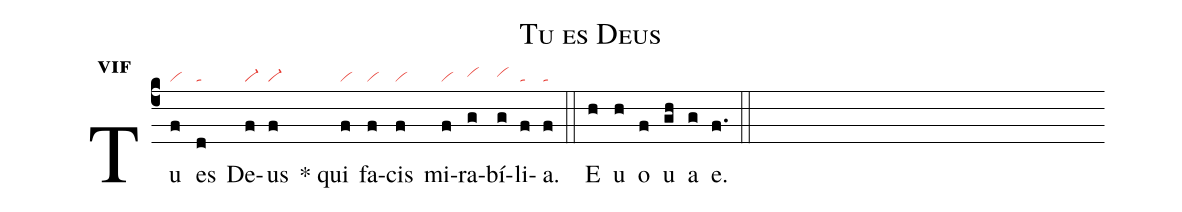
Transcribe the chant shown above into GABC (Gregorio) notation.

name:Tu es Deus;
office-part:an;
mode:6f;
nabc-lines:1;
%%
initial-style: 1;
name:Tu es Deus;
mode: 6;
office-part: Antiphona;
annotation: Ant.;
annotation: vi f;
nabc-lines:1;
%%
(c4) Tu(f|vi) es(d|ta) De(f|vi-)us(f|vi-) <sp>*</sp> qui(f|vi) fa(f|vi)cis(f|vi) mi(f|vi)ra(g|vihh)bí(g|vihh)li(f|ta)a.(f|ta) (::)
<eu>E(h) u(h) o(f) u(gh) a(g) e.</eu>(f.) (::)
